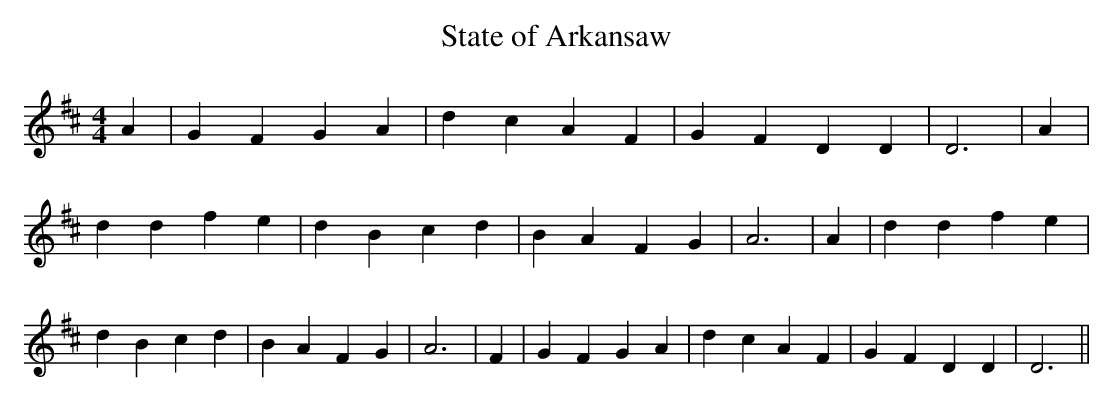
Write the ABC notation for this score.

X:1
T:State of Arkansaw
M:4/4
L:1/4
K:D
 A| G F G A| d c A F| G F D D| D3| A| d d f e| d B c d| B A F G| A3|\
 A| d d f e| d B c d| B A F G| A3| F| G F G A| d c A F| G F D D| D3||\
